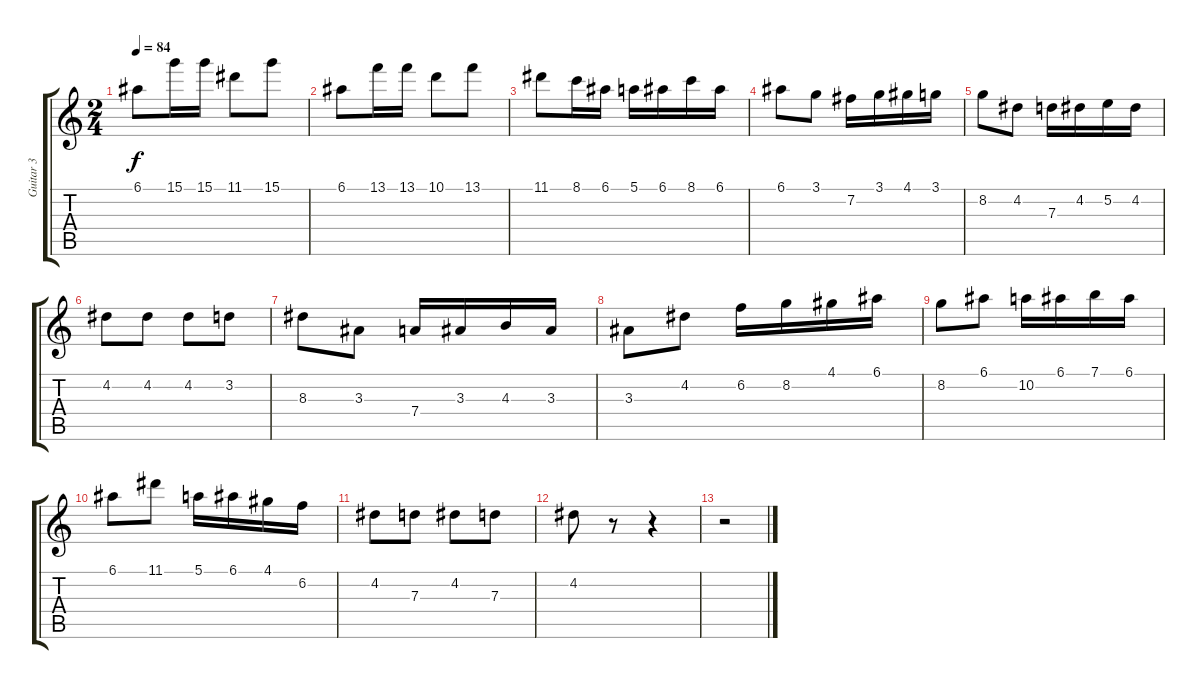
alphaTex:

\track ("Guitar 3" "Guitar 3") {instrument acousticguitarnylon}
\staff {score tabs}
\tuning (E4 B3 G3 D3 A2 E2) {hide}
\ts (2 4)
\tempo 84
\clef g2
\ks c
6.1.8{dy f} 15.1.16 15.1.16 11.1.8 15.1.8 |
6.1.8 13.1.16 13.1.16 10.1.8 13.1.8 |
11.1.8 8.1.16 6.1.16 5.1.16 6.1.16 8.1.16 6.1.16 |
6.1.8 3.1.8 7.2.16 3.1.16 4.1.16 3.1.16 |
8.2.8 4.2.8 7.3.16 4.2.16 5.2.16 4.2.16 |
4.2.8 4.2.8 4.2.8 3.2.8 |
8.3.8 3.3.8 7.4.16 3.3.16 4.3.16 3.3.16 |
3.3.8 4.2.8 6.2.16 8.2.16 4.1.16 6.1.16 |
8.2.8 6.1.8 10.2.16 6.1.16 7.1.16 6.1.16 |
6.1.8 11.1.8 5.1.16 6.1.16 4.1.16 6.2.16 |
4.2.8 7.3.8 4.2.8 7.3.8 |
4.2.8 r.8 r.4 |
r.2
